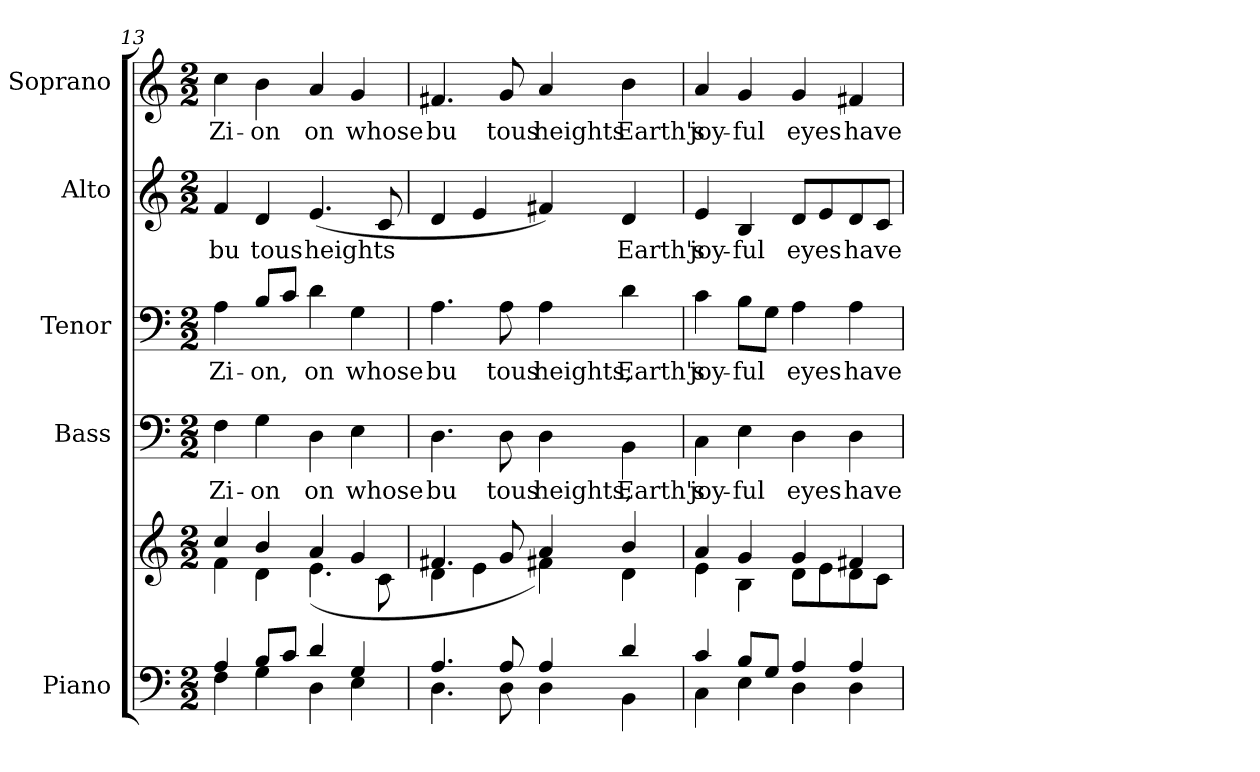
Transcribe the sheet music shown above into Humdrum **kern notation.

**kern	**kern	**kern	**text	**kern	**text	**kern	**text	**kern	**text
*part5	*part5	*part4	*part4	*part3	*part3	*part2	*part2	*part1	*part1
*staff6	*staff5	*staff4	*staff4	*staff3	*staff3	*staff2	*staff2	*staff1	*staff1
*I"Piano	*	*I"Bass	*	*I"Tenor	*	*I"Alto	*	*I"Soprano	*
*I'Pno.	*	*I'B.	*	*I'T.	*	*I'A.	*	*I'S.	*
*clefF4	*clefG2	*clefF4	*	*clefF4	*	*clefG2	*	*clefG2	*
*k[]	*k[]	*k[]	*	*k[]	*	*k[]	*	*k[]	*
*C:	*C:	*C:	*	*C:	*	*C:	*	*C:	*
*M2/2	*M2/2	*M2/2	*	*M2/2	*	*M2/2	*	*M2/2	*
=13	=13	=13	=13	=13	=13	=13	=13	=13	=13
*^	*^	*	*	*	*	*	*	*	*
!	!	!	!	!	!LO:LY:b:color=#000000	!	!	!	!	!	!
!	!	!	!	!	!	!	!LO:LY:b:color=#000000	!	!	!	!
!	!	!	!	!	!	!	!	!	!LO:LY:b:color=#000000	!	!
!	!	!	!	!	!	!	!	!	!	!	!LO:LY:b:color=#000000
4Ai/	4Fi\	4cci/	4fi\	4Fi\	Zi-	4Ai\	Zi-	4fi/	bu	4cci\	Zi-
!	!	!	!	!	!LO:LY:b:color=#000000	!	!	!	!	!	!
!	!	!	!	!	!	!	!LO:LY:b:color=#000000	!	!	!	!
!	!	!	!	!	!	!	!	!	!LO:LY:b:color=#000000	!	!
!	!	!	!	!	!	!	!	!	!	!	!LO:LY:b:color=#000000
8Bi/L	4Gi\	4bi/	4di\	4Gi\	-on	8Bi/L	-on,	4di/	tous	4bi\	-on
8ci/J	.	.	.	.	.	8ci/J	.	.	.	.	.
!	!	!	!	!	!LO:LY:b:color=#000000	!	!	!	!	!	!
!	!	!	!	!	!	!	!LO:LY:b:color=#000000	!	!	!	!
!	!	!	!	!	!	!	!	!	!LO:LY:b:color=#000000	!	!
!	!	!	!	!	!	!	!	!	!	!	!LO:LY:b:color=#000000
4di/	4Di\	4ai/	(4.ei\	4Di\	on	4di\	on	(4.ei/	heights	4ai/	on
!	!	!	!	!	!LO:LY:b:color=#000000	!	!	!	!	!	!
!	!	!	!	!	!	!	!LO:LY:b:color=#000000	!	!	!	!
!	!	!	!	!	!	!	!	!	!	!	!LO:LY:b:color=#000000
4Gi/	4Ei\	4gi/	.	4Ei\	whose	4Gi\	whose	.	.	4gi/	whose
.	.	.	8ci\	.	.	.	.	8ci/	.	.	.
!!LO:PB:g=z
=14	=14	=14	=14	=14	=14	=14	=14	=14	=14	=14	=14
!	!	!	!	!	!LO:LY:b:color=#000000	!	!	!	!	!	!
!	!	!	!	!	!	!	!LO:LY:b:color=#000000	!	!	!	!
!	!	!	!	!	!	!	!	!	!	!	!LO:LY:b:color=#000000
4.Ai/	4.Di\	4.f#Xi/	4di\	4.Di\	bu	4.Ai\	bu	4di/	.	4.f#Xi/	bu
.	.	.	4ei\	.	.	.	.	4ei/	.	.	.
!	!	!	!	!	!LO:LY:b:color=#000000	!	!	!	!	!	!
!	!	!	!	!	!	!	!LO:LY:b:color=#000000	!	!	!	!
!	!	!	!	!	!	!	!	!	!	!	!LO:LY:b:color=#000000
8Ai/	8Di\	8gi/	.	8Di\	tous	8Ai\	tous	.	.	8gi/	tous
!	!	!	!	!	!LO:LY:b:color=#000000	!	!	!	!	!	!
!	!	!	!	!	!	!	!LO:LY:b:color=#000000	!	!	!	!
!	!	!	!	!	!	!	!	!	!	!	!LO:LY:b:color=#000000
4Ai/	4Di\	4ai/	4f#Xi\)	4Di\	heights,	4Ai\	heights,	4f#Xi/)	.	4ai/	heights
!	!	!	!	!	!LO:LY:b:color=#000000	!	!	!	!	!	!
!	!	!	!	!	!	!	!LO:LY:b:color=#000000	!	!	!	!
!	!	!	!	!	!	!	!	!	!LO:LY:b:color=#000000	!	!
!	!	!	!	!	!	!	!	!	!	!	!LO:LY:b:color=#000000
4di/	4BBi\	4bi/	4di\	4BBi\	Earth's	4di\	Earth's	4di/	Earth's	4bi\	Earth's
=15	=15	=15	=15	=15	=15	=15	=15	=15	=15	=15	=15
!	!	!	!	!	!LO:LY:b:color=#000000	!	!	!	!	!	!
!	!	!	!	!	!	!	!LO:LY:b:color=#000000	!	!	!	!
!	!	!	!	!	!	!	!	!	!LO:LY:b:color=#000000	!	!
!	!	!	!	!	!	!	!	!	!	!	!LO:LY:b:color=#000000
4ci/	4Ci\	4ai/	4ei\	4Ci\	joy-	4ci\	joy-	4ei/	joy-	4ai/	joy-
!	!	!	!	!	!LO:LY:b:color=#000000	!	!	!	!	!	!
!	!	!	!	!	!	!	!LO:LY:b:color=#000000	!	!	!	!
!	!	!	!	!	!	!	!	!	!LO:LY:b:color=#000000	!	!
!	!	!	!	!	!	!	!	!	!	!	!LO:LY:b:color=#000000
8Bi/L	4Ei\	4gi/	4Bi\	4Ei\	-ful	8Bi\L	-ful	4Bi/	-ful	4gi/	-ful
8Gi/J	.	.	.	.	.	8Gi\J	.	.	.	.	.
!	!	!	!	!	!LO:LY:b:color=#000000	!	!	!	!	!	!
!	!	!	!	!	!	!	!LO:LY:b:color=#000000	!	!	!	!
!	!	!	!	!	!	!	!	!	!LO:LY:b:color=#000000	!	!
!	!	!	!	!	!	!	!	!	!	!	!LO:LY:b:color=#000000
4Ai/	4Di\	4gi/	8di\L	4Di\	eyes	4Ai\	eyes	8di/L	eyes	4gi/	eyes
.	.	.	8ei\	.	.	.	.	8ei/	.	.	.
!	!	!	!	!	!LO:LY:b:color=#000000	!	!	!	!	!	!
!	!	!	!	!	!	!	!LO:LY:b:color=#000000	!	!	!	!
!	!	!	!	!	!	!	!	!	!LO:LY:b:color=#000000	!	!
!	!	!	!	!	!	!	!	!	!	!	!LO:LY:b:color=#000000
4Ai/	4Di\	4f#Xi/	8di\	4Di\	have	4Ai\	have	8di/	have	4f#Xi/	have
.	.	.	8ci\J	.	.	.	.	8ci/J	.	.	.
*v	*v	*	*	*	*	*	*	*	*	*	*
*	*v	*v	*	*	*	*	*	*	*	*
=	=	=	=	=	=	=	=	=	=
*-	*-	*-	*-	*-	*-	*-	*-	*-	*-
